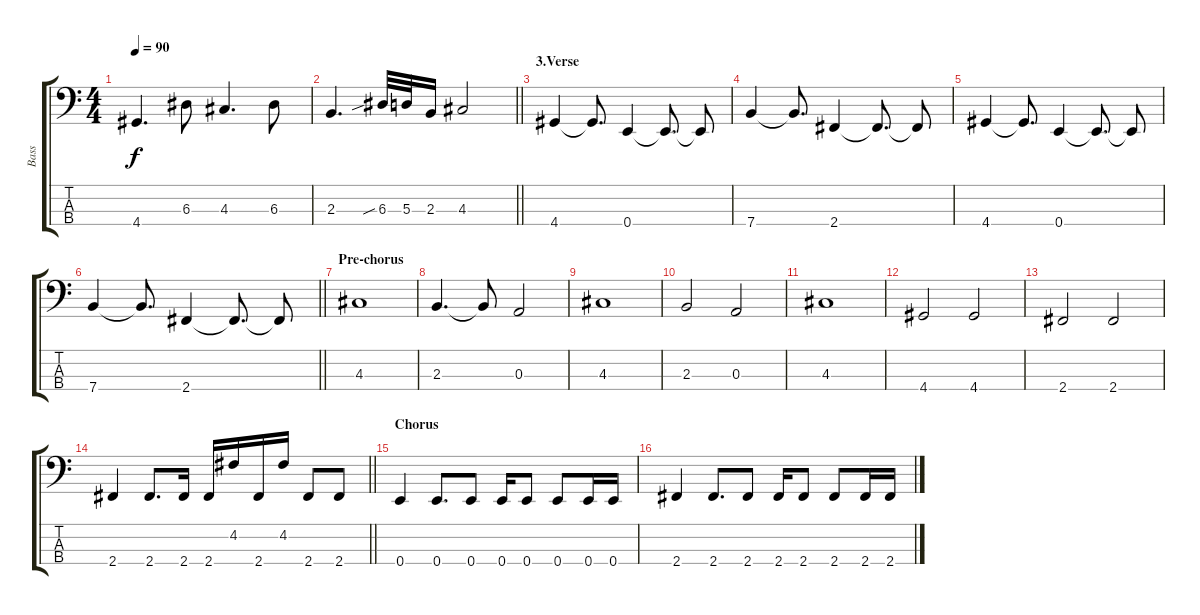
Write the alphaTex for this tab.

\track ("Bass" "Bass") {instrument electricbassfinger}
\staff {score tabs}
\tuning (G2 D2 A1 E1) {hide}
\ts (4 4)
\tempo 90
\clef f4
\ks c
4.4.4{d dy f} 6.3.8 4.3.4{d} 6.3.8 |
\barLineRight lightlight
2.3.4{d} 6.3{sib}.32 5.3.32 2.3.16 4.3.2 |
\section ("" "3.Verse")
4.4.4 4.4{t}.8{d} 0.4.4 0.4{t}.8{d} 0.4{t}.8 |
7.4.4 7.4{t}.8{d} 2.4.4 2.4{t}.8{d} 2.4{t}.8 |
4.4.4 4.4{t}.8{d} 0.4.4 0.4{t}.8{d} 0.4{t}.8 |
\barLineRight lightlight
7.4.4 7.4{t}.8{d} 2.4.4 2.4{t}.8{d} 2.4{t}.8 |
\section ("" "Pre-chorus")
4.3.1 |
2.3.4{d} 2.3{t}.8 0.3.2 |
4.3.1 |
2.3.2 0.3.2 |
4.3.1 |
4.4.2 4.4.2 |
2.4.2 2.4.2 |
\barLineRight lightlight
2.4.4 2.4.8{d} 2.4.16 2.4.16 4.2.16 2.4.16 4.2.16 2.4.8 2.4.8 |
\section ("" "Chorus")
0.4.4 0.4.8{d} 0.4.8 0.4.16 0.4.8 0.4.8 0.4.16 0.4.16 |
2.4.4 2.4.8{d} 2.4.8 2.4.16 2.4.8 2.4.8 2.4.16 2.4.16
